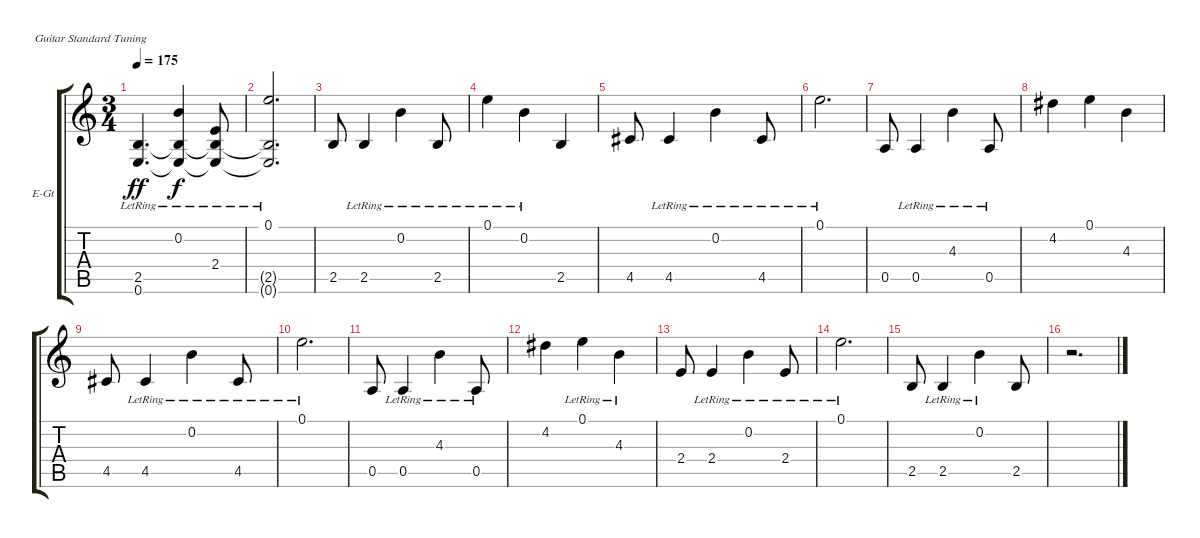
\bracketExtendMode groupsimilarinstruments
\firstSystemTrackNameOrientation horizontal
\otherSystemsTrackNameOrientation horizontal
\track ("Lead Guitar" "E-Gt") {instrument overdrivenguitar}
\staff {score tabs}
\tuning (E4 B3 G3 D3 A2 E2)
\ts (3 4)
\tempo 175
\clef g2
\ks c
(0.6{lr} 2.5).4{d dy ff} (0.2{lr} 2.5{t} 0.6{lr t}).4{dy f} (2.4{lr} 0.6{lr t} 2.5{t}).8 |
(0.1{lr} 2.5{t} 0.6{lr t}).2{d} |
2.5.8 2.5{lr}.4 0.2{lr}.4 2.5{lr}.8 |
0.1{lr}.4 0.2{lr}.4 2.5.4 |
4.5.8 4.5{lr}.4 0.2{lr}.4 4.5{lr}.8 |
0.1{lr}.2{d} |
0.5.8 0.5{lr}.4 4.3{lr}.4 0.5{lr}.8 |
4.2.4 0.1.4 4.3.4 |
4.5.8 4.5{lr}.4 0.2{lr}.4 4.5{lr}.8 |
0.1{lr}.2{d} |
0.5.8 0.5{lr}.4 4.3{lr}.4 0.5{lr}.8 |
4.2.4 0.1{lr}.4 4.3{lr}.4 |
2.4.8 2.4{lr}.4 0.2{lr}.4 2.4{lr}.8 |
0.1{lr}.2{d} |
2.5.8 2.5{lr}.4 0.2{lr}.4 2.5.8 |
r.2{d}
